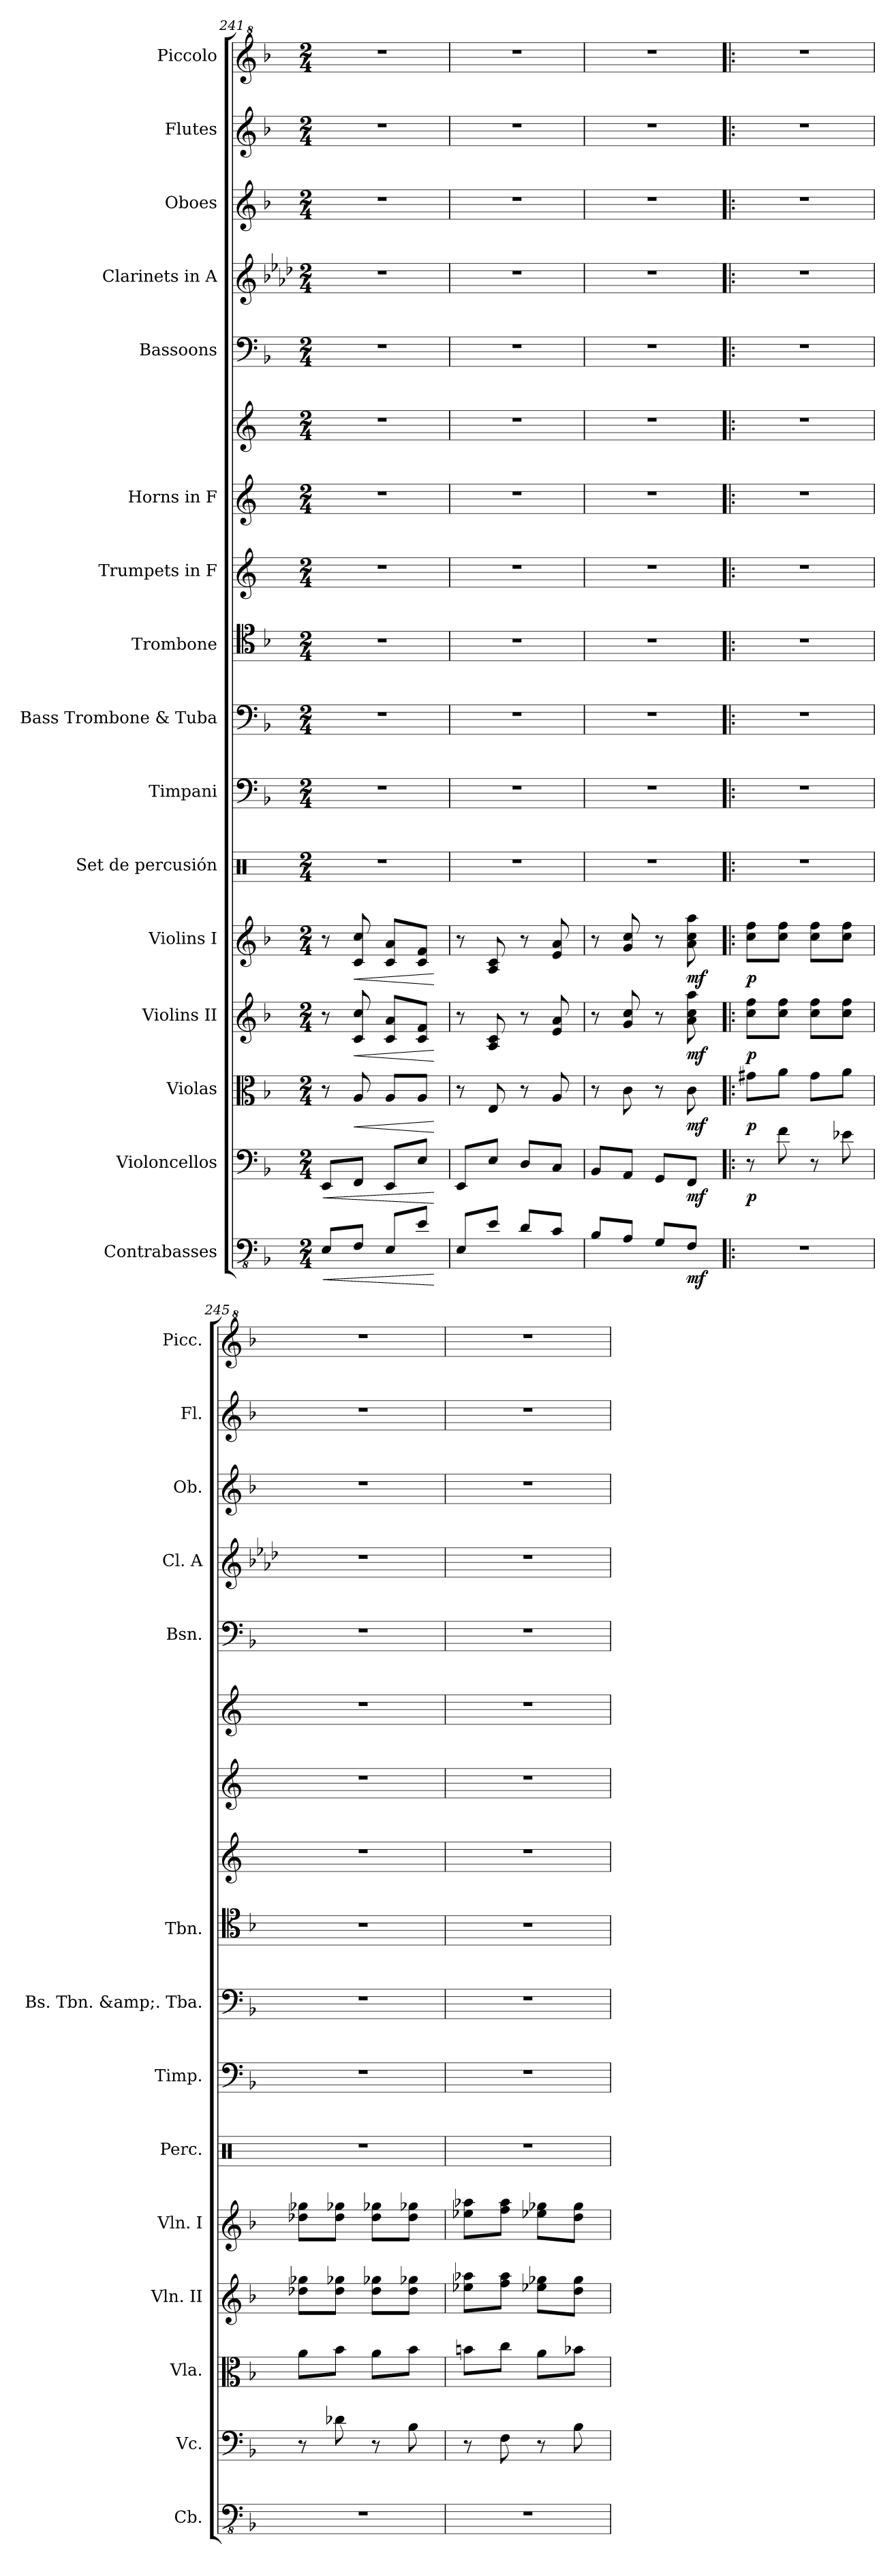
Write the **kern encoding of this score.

**kern	**dynam	**kern	**dynam	**kern	**dynam	**kern	**dynam	**kern	**dynam	**kern	**kern	**kern	**kern	**kern	**kern	**kern	**kern	**kern	**kern	**kern	**kern
*part16	*part16	*part15	*part15	*part14	*part14	*part13	*part13	*part12	*part12	*part11	*part10	*part9	*part8	*part7	*part6	*part6	*part5	*part4	*part3	*part2	*part1
*staff17	*staff17	*staff16	*staff16	*staff15	*staff15	*staff14	*staff14	*staff13	*staff13	*staff12	*staff11	*staff10	*staff9	*staff8	*staff7	*staff6	*staff5	*staff4	*staff3	*staff2	*staff1
*I"Contrabasses	*	*I"Violoncellos	*	*I"Violas	*	*I"Violins II	*	*I"Violins I	*	*I"Set de percusión	*I"Timpani	*I"Bass Trombone &amp; Tuba	*I"Trombone	*I"Trumpets in F	*I"Horns in F	*	*I"Bassoons	*I"Clarinets in A	*I"Oboes	*I"Flutes	*I"Piccolo
*I'Cb.	*	*I'Vc.	*	*I'Vla.	*	*I'Vln. II	*	*I'Vln. I	*	*I'Perc.	*I'Timp.	*I'Bs. Tbn. &amp;. Tba.	*I'Tbn.	*	*	*	*I'Bsn.	*I'Cl. A	*I'Ob.	*I'Fl.	*I'Picc.
*clefFv4	*	*clefF4	*	*clefC3	*	*clefG2	*	*clefG2	*	*clefX	*clefF4	*clefF4	*clefC4	*clefG2	*clefG2	*clefG2	*clefF4	*clefG2	*clefG2	*clefG2	*clefG^2
*ITrd7c12	*	*	*	*	*	*	*	*	*	*	*	*	*	*ITrd4c7	*ITrd4c7	*ITrd4c7	*	*ITrd2c3	*	*	*ITrd-7c-12
*k[b-]	*	*k[b-]	*	*k[b-]	*	*k[b-]	*	*k[b-]	*	*k[]	*k[b-]	*k[b-]	*k[b-]	*k[b-]	*k[b-]	*k[b-]	*k[b-]	*k[b-]	*k[b-]	*k[b-]	*k[b-]
*M2/4	*	*M2/4	*	*M2/4	*	*M2/4	*	*M2/4	*	*M2/4	*M2/4	*M2/4	*M2/4	*M2/4	*M2/4	*M2/4	*M2/4	*M2/4	*M2/4	*M2/4	*M2/4
=241	=241	=241	=241	=241	=241	=241	=241	=241	=241	=241	=241	=241	=241	=241	=241	=241	=241	=241	=241	=241	=241
!	!LO:HP:b	!	!LO:HP:b	!	!	!	!	!	!	!	!	!	!	!	!	!	!	!	!	!	!
8EEE/L	<	8EE/L	<	8r	.	8r	.	8r	.	2r	2r	2r	2r	2r	2r	2r	2r	2r	2r	2r	2r
!	!	!	!	!	!LO:HP:b	!	!LO:HP:b	!	!LO:HP:b	!	!	!	!	!	!	!	!	!	!	!	!
8FFF/J	.	8FF/J	.	8A/	<	8c/ 8cc/	<	8c/ 8cc/	<	.	.	.	.	.	.	.	.	.	.	.	.
8EEE/L	.	8EE/L	.	8A/L	.	8c/ 8a/L	.	8c/ 8a/L	.	.	.	.	.	.	.	.	.	.	.	.	.
8EE/J	.	8E/J	.	8A/J	.	8c/ 8f/J	.	8c/ 8f/J	.	.	.	.	.	.	.	.	.	.	.	.	.
.	[	.	[	.	[	.	[	.	[	.	.	.	.	.	.	.	.	.	.	.	.
=242	=242	=242	=242	=242	=242	=242	=242	=242	=242	=242	=242	=242	=242	=242	=242	=242	=242	=242	=242	=242	=242
8EEE/L	.	8EE/L	.	8r	.	8r	.	8r	.	2r	2r	2r	2r	2r	2r	2r	2r	2r	2r	2r	2r
8EE/J	.	8E/J	.	8E/	.	8A/ 8c/	.	8A/ 8c/	.	.	.	.	.	.	.	.	.	.	.	.	.
8DD/L	.	8D/L	.	8r	.	8r	.	8r	.	.	.	.	.	.	.	.	.	.	.	.	.
8CC/J	.	8C/J	.	8A/	.	8e/ 8a/	.	8e/ 8a/	.	.	.	.	.	.	.	.	.	.	.	.	.
=243	=243	=243	=243	=243	=243	=243	=243	=243	=243	=243	=243	=243	=243	=243	=243	=243	=243	=243	=243	=243	=243
8BBB-/L	.	8BB-/L	.	8r	.	8r	.	8r	.	2r	2r	2r	2r	2r	2r	2r	2r	2r	2r	2r	2r
8AAA/J	.	8AA/J	.	8c\	.	8g/ 8cc/	.	8g/ 8cc/	.	.	.	.	.	.	.	.	.	.	.	.	.
8GGG/L	.	8GG/L	.	8r	.	8r	.	8r	.	.	.	.	.	.	.	.	.	.	.	.	.
!	!LO:DY:b	!	!LO:DY:b	!	!LO:DY:b	!	!LO:DY:b	!	!LO:DY:b	!	!	!	!	!	!	!	!	!	!	!	!
8FFF/J	mf	8FF/J	mf	8c\	mf	8a\ 8cc\ 8aa\	mf	8a\ 8cc\ 8aa\	mf	.	.	.	.	.	.	.	.	.	.	.	.
!!LO:PB:g=z
=244!|:	=244!|:	=244!|:	=244!|:	=244!|:	=244!|:	=244!|:	=244!|:	=244!|:	=244!|:	=244!|:	=244!|:	=244!|:	=244!|:	=244!|:	=244!|:	=244!|:	=244!|:	=244!|:	=244!|:	=244!|:	=244!|:
!	!	!	!LO:DY:b	!	!LO:DY:b	!	!LO:DY:b	!	!LO:DY:b	!	!	!	!	!	!	!	!	!	!	!	!
2r	.	8r	p	8g#X\L	p	8cc\ 8ff\L	p	8cc\ 8ff\L	p	2r	2r	2r	2r	2r	2r	2r	2r	2r	2r	2r	2r
.	.	8f\	.	8a\J	.	8cc\ 8ff\J	.	8cc\ 8ff\J	.	.	.	.	.	.	.	.	.	.	.	.	.
.	.	8r	.	8g#\L	.	8cc\ 8ff\L	.	8cc\ 8ff\L	.	.	.	.	.	.	.	.	.	.	.	.	.
.	.	8e-X\	.	8a\J	.	8cc\ 8ff\J	.	8cc\ 8ff\J	.	.	.	.	.	.	.	.	.	.	.	.	.
=245	=245	=245	=245	=245	=245	=245	=245	=245	=245	=245	=245	=245	=245	=245	=245	=245	=245	=245	=245	=245	=245
2r	.	8r	.	8a\L	.	8dd-X\ 8gg-X\L	.	8dd-X\ 8gg-X\L	.	2r	2r	2r	2r	2r	2r	2r	2r	2r	2r	2r	2r
.	.	8d-X\	.	8b-\J	.	8dd-\ 8gg-X\J	.	8dd-\ 8gg-X\J	.	.	.	.	.	.	.	.	.	.	.	.	.
.	.	8r	.	8a\L	.	8dd-\ 8gg-X\L	.	8dd-\ 8gg-X\L	.	.	.	.	.	.	.	.	.	.	.	.	.
.	.	8B-\	.	8b-\J	.	8dd-\ 8gg-X\J	.	8dd-\ 8gg-X\J	.	.	.	.	.	.	.	.	.	.	.	.	.
=246	=246	=246	=246	=246	=246	=246	=246	=246	=246	=246	=246	=246	=246	=246	=246	=246	=246	=246	=246	=246	=246
2r	.	8r	.	8bn\L	.	8ee-X\ 8aa-X\L	.	8ee-X\ 8aa-X\L	.	2r	2r	2r	2r	2r	2r	2r	2r	2r	2r	2r	2r
.	.	8F\	.	8cc\J	.	8ff\ 8aa-\J	.	8ff\ 8aa-\J	.	.	.	.	.	.	.	.	.	.	.	.	.
.	.	8r	.	8a\L	.	8ee-X\ 8gg-X\L	.	8ee-X\ 8gg-X\L	.	.	.	.	.	.	.	.	.	.	.	.	.
.	.	8B-\	.	8b-X\J	.	8dd\ 8gg-\J	.	8dd\ 8gg-\J	.	.	.	.	.	.	.	.	.	.	.	.	.
=	=	=	=	=	=	=	=	=	=	=	=	=	=	=	=	=	=	=	=	=	=
*-	*-	*-	*-	*-	*-	*-	*-	*-	*-	*-	*-	*-	*-	*-	*-	*-	*-	*-	*-	*-	*-
